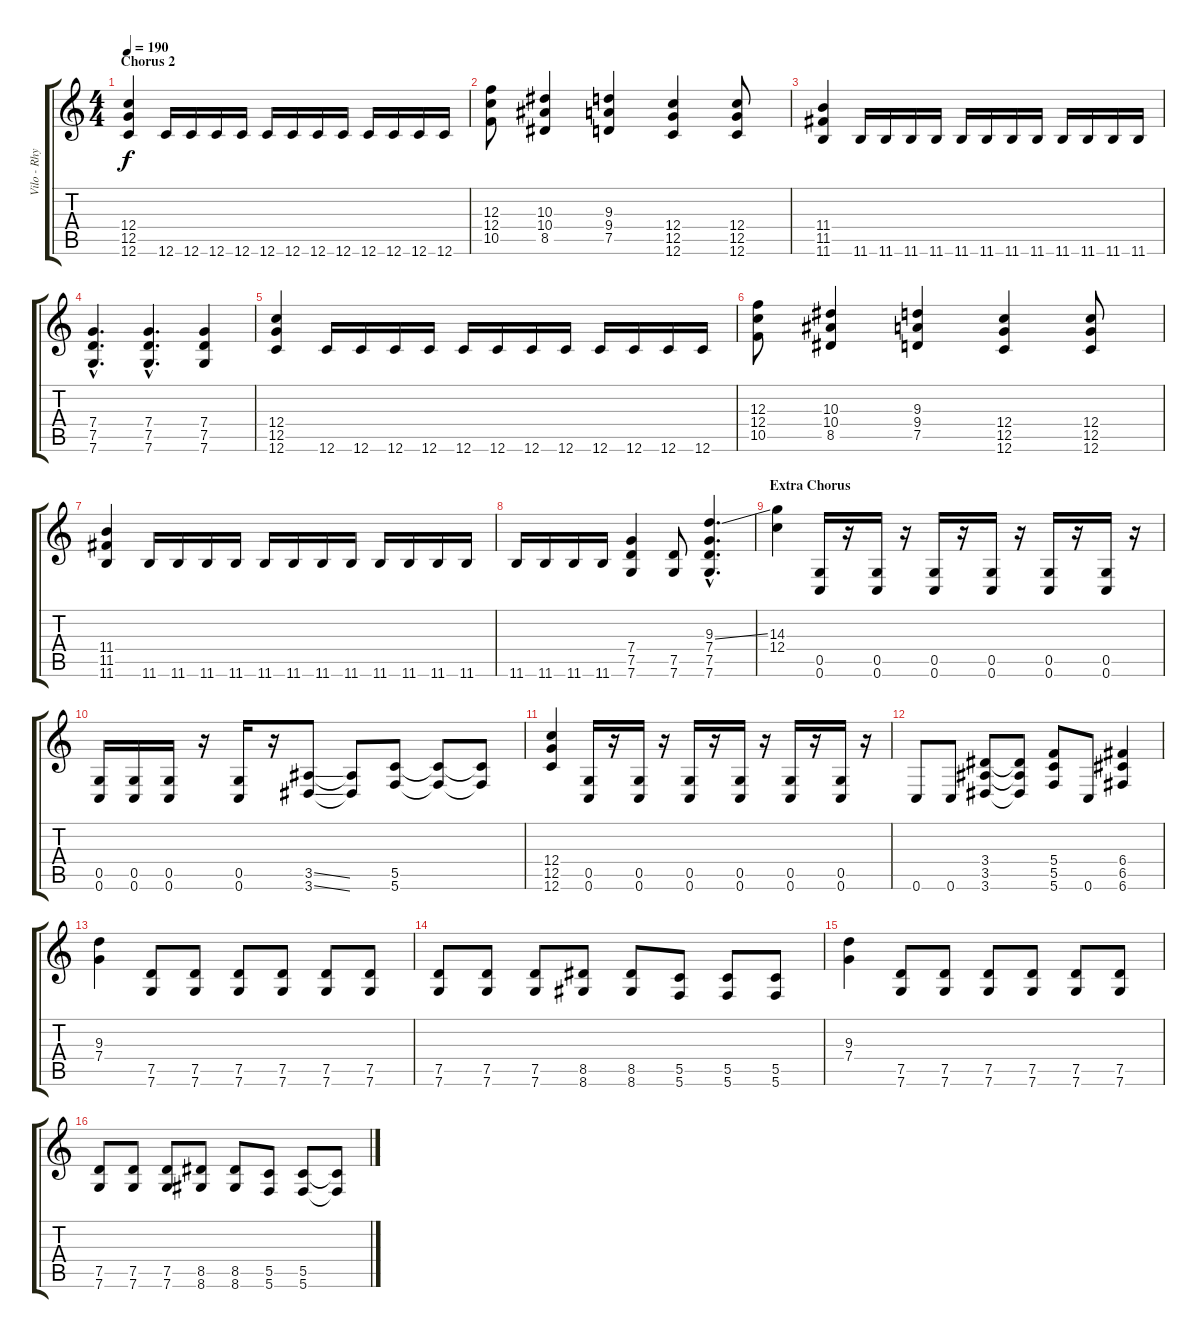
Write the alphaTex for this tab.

\track ("Vilo - Rhythm" "Vilo - Rhy") {instrument distortionguitar}
\staff {score tabs}
\tuning (D4 A3 F3 C3 G2 C2) {hide}
\ts (4 4)
\section ("" "Chorus 2")
\tempo 190
\clef g2
\ks c
(12.4 12.5 12.6).4{dy f volume 13} 12.6.16 12.6.16 12.6.16 12.6.16 12.6.16 12.6.16 12.6.16 12.6.16 12.6.16 12.6.16 12.6.16 12.6.16 |
(12.3 12.4 10.5).8{instrument overdrivenguitar} (10.3 10.4 8.5).4 (9.3 9.4 7.5).4 (12.4 12.5 12.6).4 (12.4 12.5 12.6).8 |
(11.4 11.5 11.6).4 11.6.16{instrument distortionguitar} 11.6.16 11.6.16 11.6.16 11.6.16 11.6.16 11.6.16 11.6.16 11.6.16 11.6.16 11.6.16 11.6.16 |
(7.4{hac} 7.5{hac} 7.6{hac}).4{d instrument overdrivenguitar} (7.4{hac} 7.5{hac} 7.6{hac}).4{d} (7.4 7.5 7.6).4 |
(12.4 12.5 12.6).4 12.6.16{instrument distortionguitar} 12.6.16 12.6.16 12.6.16 12.6.16 12.6.16 12.6.16 12.6.16 12.6.16 12.6.16 12.6.16 12.6.16 |
(12.3 12.4 10.5).8{instrument overdrivenguitar} (10.3 10.4 8.5).4 (9.3 9.4 7.5).4 (12.4 12.5 12.6).4 (12.4 12.5 12.6).8 |
(11.4 11.5 11.6).4 11.6.16{instrument distortionguitar} 11.6.16 11.6.16 11.6.16 11.6.16 11.6.16 11.6.16 11.6.16 11.6.16 11.6.16 11.6.16 11.6.16 |
11.6.16 11.6.16 11.6.16 11.6.16 (7.4 7.5 7.6).4 (7.5 7.6).8 (9.3{ss hac} 7.4{hac} 7.5{hac} 7.6{hac}).4{d} |
\section ("" "Extra Chorus")
(14.3 12.4).4{instrument distortionguitar} (0.5 0.6).16 r.16 (0.5 0.6).16 r.16 (0.5 0.6).16 r.16 (0.5 0.6).16 r.16 (0.5 0.6).16 r.16 (0.5 0.6).16 r.16 |
(0.5 0.6).16 (0.5 0.6).16 (0.5 0.6).16 r.16 (0.5 0.6).16 r.16 (3.5{ss} 3.6{ss}).8 (3.5{t} 3.6{t}).8 (5.5 5.6).8 (5.5{t} 5.6{t}).8 (5.5{t} 5.6{t}).8 |
(12.4 12.5 12.6).4{instrument distortionguitar} (0.5 0.6).16 r.16 (0.5 0.6).16 r.16 (0.5 0.6).16 r.16 (0.5 0.6).16 r.16 (0.5 0.6).16 r.16 (0.5 0.6).16 r.16 |
0.6.8 0.6.8 (3.4 3.5 3.6).8 (3.4{t} 3.5{t} 3.6{t}).8 (5.4 5.5 5.6).8 0.6.8 (6.4 6.5 6.6).4 |
(9.3 7.4).4 (7.5 7.6).8 (7.5 7.6).8 (7.5 7.6).8 (7.5 7.6).8 (7.5 7.6).8 (7.5 7.6).8 |
(7.5 7.6).8 (7.5 7.6).8 (7.5 7.6).8 (8.5 8.6).8 (8.5 8.6).8 (5.5 5.6).8 (5.5 5.6).8 (5.5 5.6).8 |
(9.3 7.4).4 (7.5 7.6).8 (7.5 7.6).8 (7.5 7.6).8 (7.5 7.6).8 (7.5 7.6).8 (7.5 7.6).8 |
(7.5 7.6).8 (7.5 7.6).8 (7.5 7.6).8 (8.5 8.6).8 (8.5 8.6).8 (5.5 5.6).8 (5.5 5.6).8 (5.5{t} 5.6{t}).8
